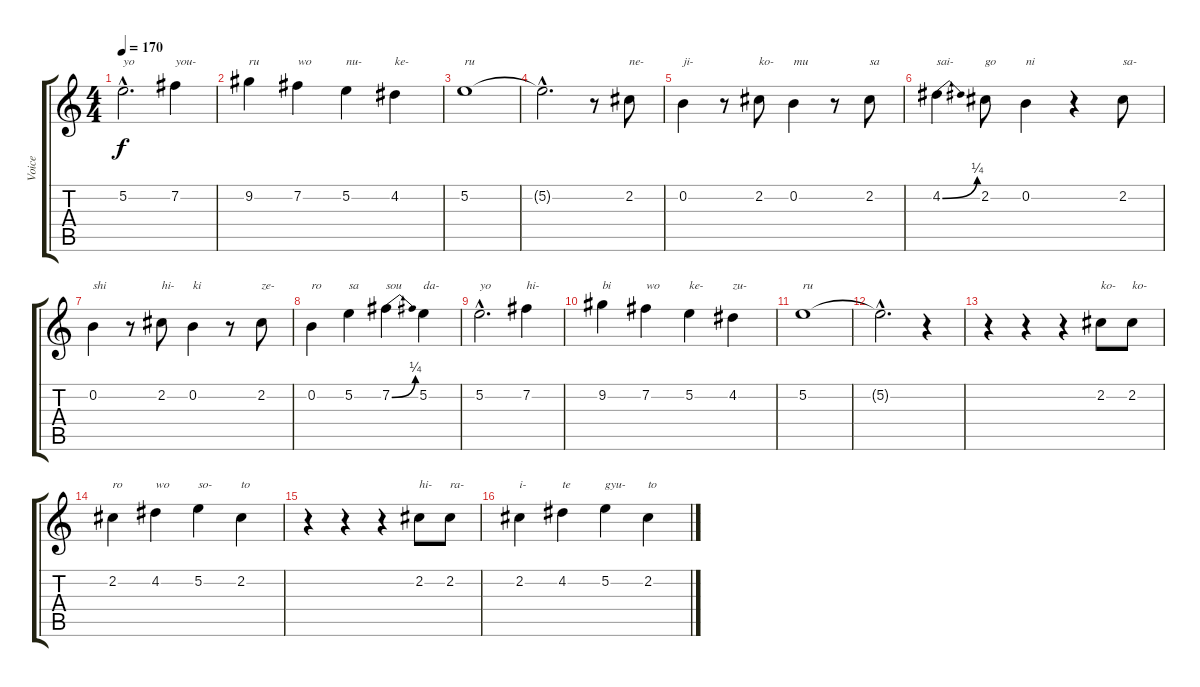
\track ("Voice" "Voice") {instrument contrabass}
\staff {score tabs}
\tuning (E4 B3 G3 D3 A2 E2) {hide}
\ts (4 4)
\tempo 170
\clef g2
\ks c
5.2{hac}.2{d txt "yo" dy f} 7.2.4{txt "you-"} |
9.2.4{txt "ru"} 7.2.4{txt "wo"} 5.2.4{txt "nu-"} 4.2.4{txt "ke-"} |
5.2.1{txt "ru"} |
5.2{hac t}.2{d} r.8 2.2.8{txt "ne-"} |
0.2.4{txt "ji-"} r.8 2.2.8{txt "ko-"} 0.2.4{txt "mu"} r.8 2.2.8{txt "sa"} |
4.2{be (bend 0 0 60 1)}.4{txt "sai-"} 2.2.8{txt "go"} 0.2.4{txt "ni"} r.4 2.2.8{txt "sa-"} |
0.2.4{txt "shi"} r.8 2.2.8{txt "hi-"} 0.2.4{txt "ki"} r.8 2.2.8{txt "ze-"} |
0.2.4{txt "ro"} 5.2.4{txt "sa"} 7.2{be (bend 0 0 60 1)}.4{txt "sou"} 5.2.4{txt "da-"} |
5.2{hac}.2{d txt "yo"} 7.2.4{txt "hi-"} |
9.2.4{txt "bi"} 7.2.4{txt "wo"} 5.2.4{txt "ke-"} 4.2.4{txt "zu-"} |
5.2.1{txt "ru"} |
5.2{hac t}.2{d} r.4 |
r.4 r.4 r.4 2.2.8{txt "ko-"} 2.2.8{txt "ko-"} |
2.2.4{txt "ro"} 4.2.4{txt "wo"} 5.2.4{txt "so-"} 2.2.4{txt "to"} |
r.4 r.4 r.4 2.2.8{txt "hi-"} 2.2.8{txt "ra-"} |
2.2.4{txt "i-"} 4.2.4{txt "te"} 5.2.4{txt "gyu-"} 2.2.4{txt "to"}
